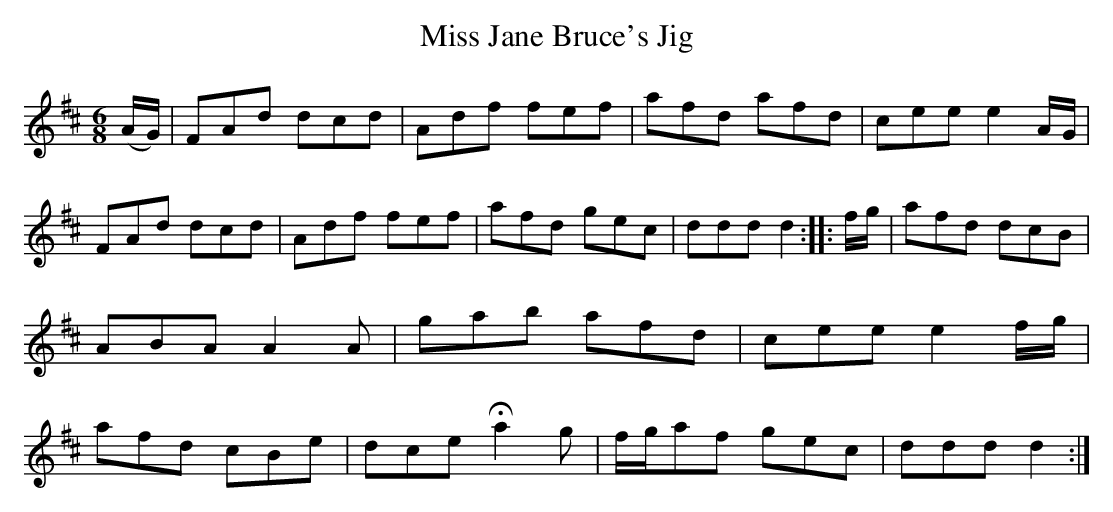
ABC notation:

X:1
T:Miss Jane Bruce's Jig
M:6/8
K:D
(A/G/)|\
FAd dcd| Adf fef| afd afd| cee e2A/G/|\
FAd dcd| Adf fef| afd gec| ddd d2::\
f/g/|\
afd dcB| ABA A2A| gab afd| cee e2f/g/|\
afd cBe| dce Ha2g| f/g/af gec| ddd d2:|
